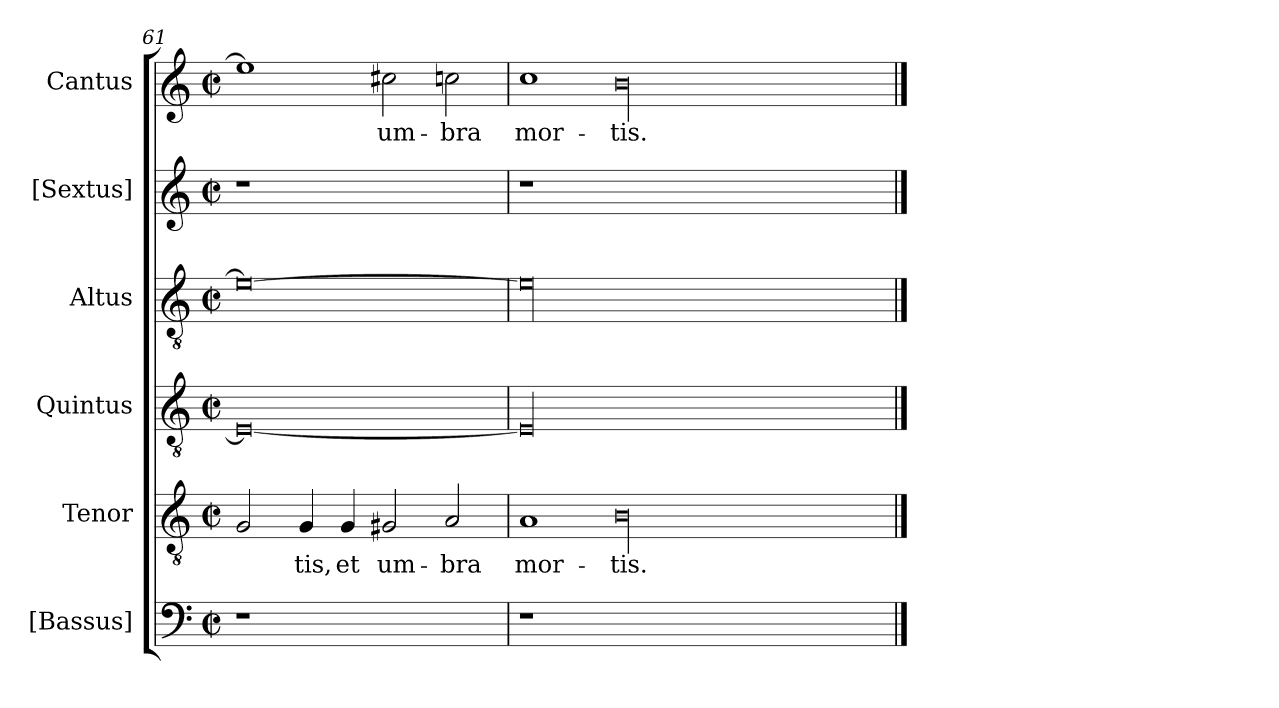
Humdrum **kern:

**kern	**kern	**text	**kern	**kern	**kern	**kern	**text
*part6	*part5	*part5	*part4	*part3	*part2	*part1	*part1
*staff6	*staff5	*staff5	*staff4	*staff3	*staff2	*staff1	*staff1
*I"[Bassus]	*I"Tenor	*	*I"Quintus	*I"Altus	*I"[Sextus]	*I"Cantus	*
*I'[B]	*I'T	*	*I'Q	*I'A	*I'[S]	*I'C	*
*clefF4	*clefGv2	*	*clefGv2	*clefGv2	*clefG2	*clefG2	*
*k[]	*k[]	*	*k[]	*k[]	*k[]	*k[]	*
*C:	*C:	*	*C:	*C:	*C:	*C:	*
*M2/2	*M2/2	*	*M2/2	*M2/2	*M2/2	*M2/2	*
*met(c|)	*met(c|)	*	*met(c|)	*met(c|)	*met(c|)	*met(c|)	*
=61	=61	=61	=61	=61	=61	=61	=61
1r	2G/	.	0E/_	0e\_	1r	1ee\]	.
.	4G/	-tis,	.	.	.	.	.
.	4G/	et	.	.	.	.	.
1ryy	2G#X/	um-	.	.	1ryy	2cc#X\	um-
.	2A/	-bra	.	.	.	2ccn\	-bra
=62	=62	=62	=62	=62	=62	=62	=62
1r	1A/	mor-	00E/]	00e\]	1r	1cc\	mor-
00ryy	00B\	-tis.	.	.	00ryy	00b\	-tis.
.	.	.	1E/yy	1e\yy	.	.	.
==	==	==	==	==	==	==	==
*-	*-	*-	*-	*-	*-	*-	*-
